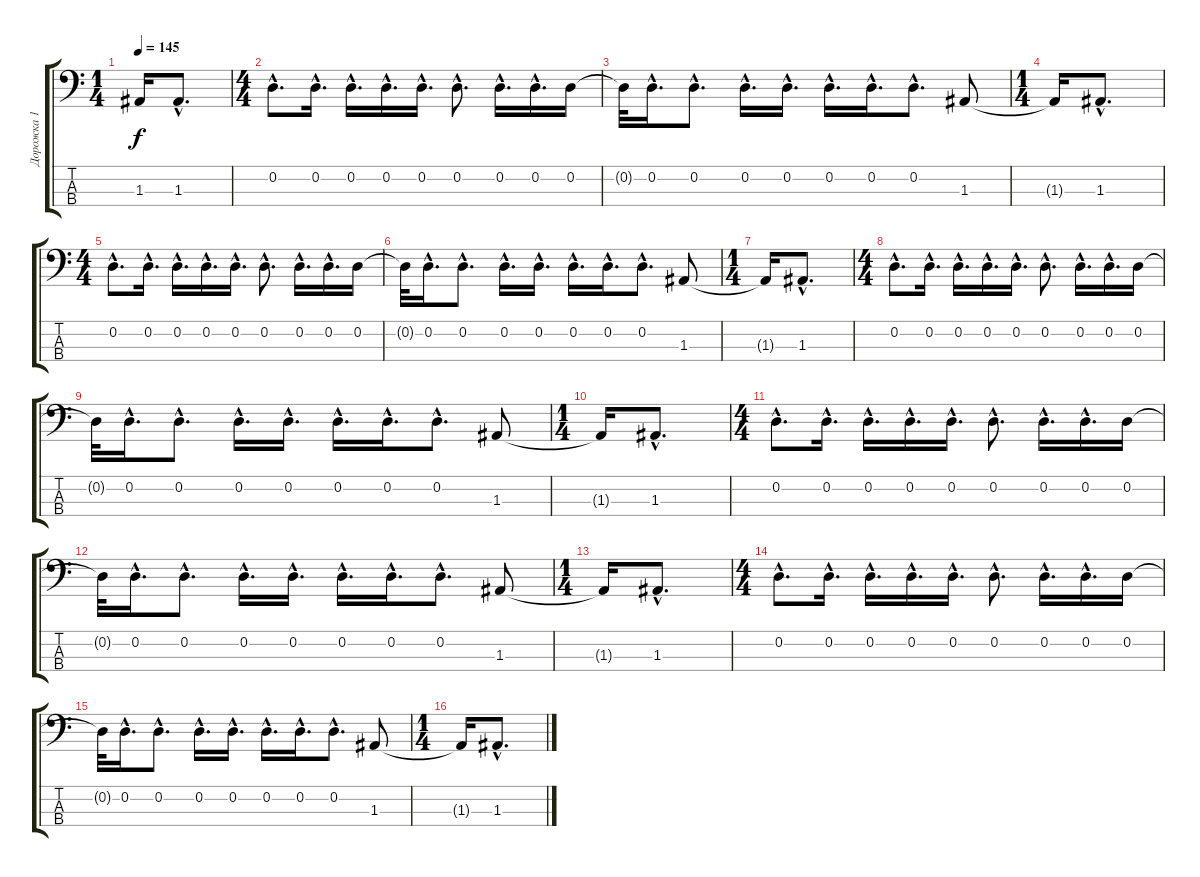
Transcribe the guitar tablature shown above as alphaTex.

\track ("Дорожка 1" "Дорожка 1") {instrument electricbassfinger}
\staff {score tabs}
\tuning (G2 D2 A1 E1) {hide}
\ts (1 4)
\tempo 145
\clef f4
\ks c
1.3{t}.16{dy f} 1.3{hac}.8{d} |
\ts (4 4)
0.2{hac}.8{d} 0.2{hac}.16{d} 0.2{hac}.16{d} 0.2{hac}.16{d} 0.2{hac}.16{d} 0.2{hac}.8{d} 0.2{hac}.16{d} 0.2{hac}.16{d} 0.2.16 |
0.2{t}.32 0.2{hac}.16{d} 0.2{hac}.8{d} 0.2{hac}.16{d} 0.2{hac}.16{d} 0.2{hac}.16{d} 0.2{hac}.16{d} 0.2{hac}.8{d} 1.3.8 |
\ts (1 4)
1.3{t}.16 1.3{hac}.8{d} |
\ts (4 4)
0.2{hac}.8{d} 0.2{hac}.16{d} 0.2{hac}.16{d} 0.2{hac}.16{d} 0.2{hac}.16{d} 0.2{hac}.8{d} 0.2{hac}.16{d} 0.2{hac}.16{d} 0.2.16 |
0.2{t}.32 0.2{hac}.16{d} 0.2{hac}.8{d} 0.2{hac}.16{d} 0.2{hac}.16{d} 0.2{hac}.16{d} 0.2{hac}.16{d} 0.2{hac}.8{d} 1.3.8 |
\ts (1 4)
1.3{t}.16 1.3{hac}.8{d} |
\ts (4 4)
0.2{hac}.8{d} 0.2{hac}.16{d} 0.2{hac}.16{d} 0.2{hac}.16{d} 0.2{hac}.16{d} 0.2{hac}.8{d} 0.2{hac}.16{d} 0.2{hac}.16{d} 0.2.16 |
0.2{t}.32 0.2{hac}.16{d} 0.2{hac}.8{d} 0.2{hac}.16{d} 0.2{hac}.16{d} 0.2{hac}.16{d} 0.2{hac}.16{d} 0.2{hac}.8{d} 1.3.8 |
\ts (1 4)
1.3{t}.16 1.3{hac}.8{d} |
\ts (4 4)
0.2{hac}.8{d} 0.2{hac}.16{d} 0.2{hac}.16{d} 0.2{hac}.16{d} 0.2{hac}.16{d} 0.2{hac}.8{d} 0.2{hac}.16{d} 0.2{hac}.16{d} 0.2.16 |
0.2{t}.32 0.2{hac}.16{d} 0.2{hac}.8{d} 0.2{hac}.16{d} 0.2{hac}.16{d} 0.2{hac}.16{d} 0.2{hac}.16{d} 0.2{hac}.8{d} 1.3.8 |
\ts (1 4)
1.3{t}.16 1.3{hac}.8{d} |
\ts (4 4)
0.2{hac}.8{d} 0.2{hac}.16{d} 0.2{hac}.16{d} 0.2{hac}.16{d} 0.2{hac}.16{d} 0.2{hac}.8{d} 0.2{hac}.16{d} 0.2{hac}.16{d} 0.2.16 |
0.2{t}.32 0.2{hac}.16{d} 0.2{hac}.8{d} 0.2{hac}.16{d} 0.2{hac}.16{d} 0.2{hac}.16{d} 0.2{hac}.16{d} 0.2{hac}.8{d} 1.3.8 |
\ts (1 4)
1.3{t}.16 1.3{hac}.8{d}
